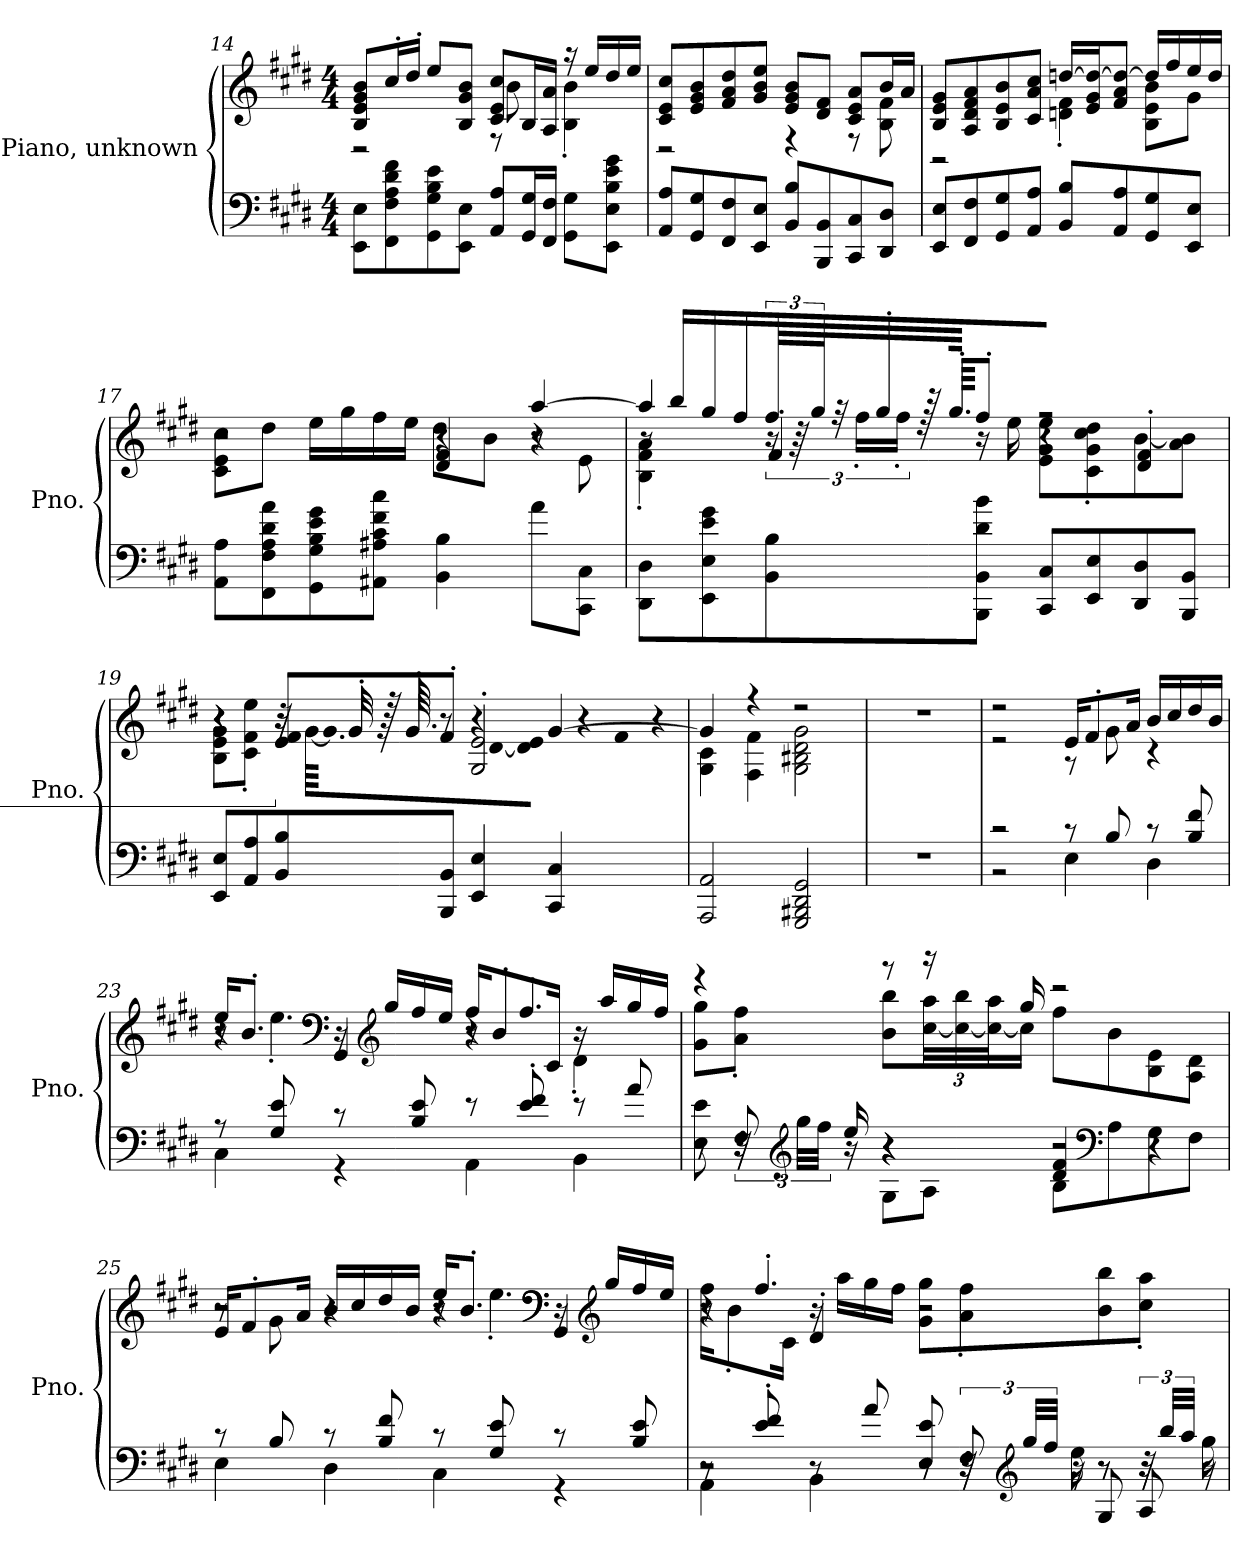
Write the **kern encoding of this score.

**kern	**kern
*part1	*part1
*staff2	*staff1
*I"Piano, unknown	*
*I'Pno.	*
!!LO:PB:g=z
*clefF4	*clefG2
*k[f#c#g#d#]	*k[f#c#g#d#]
*M4/4	*M4/4
=14	=14
*	*^
8EE\ 8E\L	8B/ 8e/ 8g#/ 8b/L	2r
8FF#\ 8F#\ 8A\ 8d#\ 8f#\	16cc#'/L	.
.	16dd#'/JJ	.
8GG#\ 8G#\ 8B\ 8e\	8ee/L	.
8EE\ 8E\J	8B/ 8g#/ 8b/J	.
8AA/ 8A/L	8c#/ 8e/ 8cc#/L	8r
16GG#/ 16G#/L	16B/L	8b\
16FF#/ 16F#/JJ	16A/ 16a/JJ	.
8GG#\ 8G#\L	16r	4B\' 4b\'
.	16ee/LL	.
8EE\ 8E\ 8B\ 8e\ 8g#\J	16dd#/	.
.	16ee/JJ	.
=15	=15	=15
8AA/ 8A/L	8c#/ 8e/ 8cc#/L	2r
8GG#/ 8G#/	8e/ 8g#/ 8b/	.
8FF#/ 8F#/	8f#/ 8a/ 8dd#/	.
8EE/ 8E/J	8g#/ 8b/ 8ee/J	.
8BB/ 8B/L	8e/ 8g#/ 8b/L	4r
8BBB/ 8BB/	8d#/ 8f#/J	.
8CC#/ 8C#/	8c#/ 8e/ 8a/L	8r
8DD#/ 8D#/J	16b/L	8B\ 8f#\
.	16a/JJ	.
=16	=16	=16
8EE/ 8E/L	8B/ 8e/ 8g#/L	2r
8FF#/ 8F#/	8A/ 8d#/ 8f#/ 8a/	.
8GG#/ 8G#/	8B/ 8e/ 8b/	.
8AA/ 8A/J	8c#/ 8a/ 8cc#/J	.
8BB/ 8B/L	[16ddn/LL	4dn\' 4f#\'
.	16e/ 16g#/ 16dd/_J	.
8AA/ 8A/	8f#/ 8a/ 8dd/_J	.
8GG#/ 8G#/	16dd/LL]	8B\ 8e\ 8b\L
.	16ff#/	.
8EE/ 8E/J	16ee/	8g#\J
.	16dd/JJ	.
!!LO:LB:g=z
=17	=17	=17
*	*	*^
8AA\ 8A\L	2r	8c#\ 8e\ 8cc#\L	2r
8FF#\ 8F#\ 8A\ 8d#\ 8a\	.	8dd#\J	.
8GG#\ 8G#\ 8B\ 8e\ 8g#\	.	16ee\LL	.
.	.	16gg#\	.
8AA#X\ 8A#X\ 8c#\ 8f#\ 8cc#\J	.	16ff#\	.
.	.	16ee\JJ	.
4BB\ 4B\	4d#/ 4f#/	8dd#\L	4r
.	.	8b\J	.
8a\L	4r	8r	[4aa/
8CC#\ 8C#\J	.	8e\	.
=18	=18	=18	=18
8DD#\ 8D#\L	16r	4B\' 4f#\' 4a\'	4aa/]
.	16bb/LL	.	.
8EE\ 8E\ 8e\ 8g#\	16gg#/	.	.
.	16ff#/	.	.
8BB\ 8B\	96ff#/JJkk	24r	4f#'/
.	96r	.	.
.	96gg#/	.	.
.	32r	.	.
.	.	24ff#'\LL	.
.	32gg#'/	.	.
.	.	24ff#'\JJ	.
.	128r	.	.
.	64.gg#'/KKKL	.	.
8BBB\ 8BB\ 8d#\ 8b\J	8ff#'/J	16r	.
.	.	16ee\	.
8CC#/ 8C#/L	2r	8e\ 8g#\ 8ee\L	4r
8EE/ 8E/	.	8c#\' 8g#\' 8cc#\' 8dd#\'	.
8DD#/ 8D#/	.	[8b\	4d#/' 4f#/'
8BBB/ 8BB/J	.	8a\ 8b\]J	.
!!LO:LB:g=z	!!	!!
=19	=19	=19	=19
8EE/ 8E/L	4r	8B\ 8e\ 8g#\L	4r
8AA/ 8A/	.	8c#\' 8f#\' 8ee\'J	.
8BB/ 8B/	16r	48r	8e/ 8f#/L
.	.	[96g#\KKLL	.
.	.	16.g#\]	.
.	32g#'/	.	.
.	128r	.	.
.	64.g#'/	.	.
8BBB/ 8BB/J	8r	[16d#\	8f#'/J
.	.	16d#\] 16e\JJ	.
4EE/ 4E/	4r	8r	2G#/' 2e/'
.	.	8f#\	.
4CC#/ 4C#/	[4g#/	4r	.
*	*	*v	*v
=20	=20	=20
2AAA/ 2AA/	4g#/]	4G#\ 4c#\
.	4r	4F#\ 4f#\
2GGG#/ 2BBB#X/ 2DD#/ 2GG#/	2r	2G#\ 2B#X\ 2d#\ 2g#\
*	*v	*v
=21	=21
1r	1r
=22	=22
*^	*^
2r	2r	2r	2r
8r	4E\	16e/KL	8r
.	.	8f#'/	.
8B/	.	.	8g#\
.	.	16a/Jk	.
8r	4D#\	16b/LL	4r
.	.	16cc#/	.
8B/ 8f#/	.	16dd#/	.
.	.	16b/JJ	.
!!LO:LB:g=z
=23	=23	=23	=23
*	*	*	*^
8r	4C#\	16ee/KL	8r	4r
.	.	8.b'/J	.	.
8G#/ 8e/	.	.	4.ee'\	.
*	*	*clefF4	*	*
8r	4r	16r	.	4GG#/
*	*	*clefG2	*	*
.	.	16gg#/LL	.	.
8B/ 8e/	.	16ff#/	.	.
.	.	16ee/JJ	.	.
8r	4AA\	16ff#/KL	4r	8r
.	.	8b'/	.	.
8e/' 8f#/'	.	.	.	4.ff#'/
.	.	16c#/Jk	.	.
8r	4BB\	16r	4d#'\	.
.	.	16aa/LL	.	.
8a/	.	16gg#/	.	.
.	.	16ff#/JJ	.	.
*	*	*	*v	*v
=24	=24	=24	=24
*	*^	*	*
8r	8E\ 8e\	8r	4r	8g#\ 8gg#\L
16r	48r	8F#/	.	8a\' 8ff#\'J
*clefG2	*	*	*	*
.	48gg#\LLL	.	.	.
.	48ff#\JJJ	.	.	.
16ee/	16r	.	.	.
4r	8G#\L	4r	8r	8b\ 8bb\L
*	*	*	*	*Xbrackettup
.	8A\J	.	16r	[48cc#\ 48aa\LL
.	.	.	.	48cc#\_ 48bb\
.	.	.	.	48cc#\_ 48aa\J
.	.	.	16gg#/	16cc#\JJ]
4d#/ 4f#/	8B\L	2r	2r	8ff#\L
*clefF4	*	*	*	*
.	8A\	.	.	8b\
4r	8G#\	.	.	8B\ 8e\
.	8F#\J	.	.	8A\ 8d#\J
*	*v	*v	*	*
!!LO:LB:g=z
=25	=25	=25	=25
*	*	*	*^
8r	4E\	16e/KL	8r	2r
.	.	8f#'/	.	.
8B/	.	.	8g#\	.
.	.	16a/Jk	.	.
8r	4D#\	16b/LL	4r	.
.	.	16cc#/	.	.
8B/ 8f#/	.	16dd#/	.	.
.	.	16b/JJ	.	.
8r	4C#\	16ee/KL	8r	4r
.	.	8.b'/J	.	.
8G#/ 8e/	.	.	4.ee'\	.
*	*	*clefF4	*	*
8r	4r	16r	.	4GG#/
*	*	*clefG2	*	*
.	.	16gg#/LL	.	.
8B/ 8e/	.	16ff#/	.	.
.	.	16ee/JJ	.	.
=26	=26	=26	=26	=26
*	*^	*	*	*
8r	4AA\	2r	8r	16ff#\KL	4r
.	.	.	.	8b'\	.
8e/' 8f#/'	.	.	4.ff#'/	.	.
.	.	.	.	16c#\Jk	.
8r	4BB\	.	.	16r	4d#'/
.	.	.	.	16aa\LL	.
8a/	.	.	.	16gg#\	.
.	.	.	.	16ff#\JJ	.
8E/ 8e/	8r	8r	2r	8g#\ 8gg#\L	2r
48r	16r	8F#/	.	8a\' 8ff#\'	.
*clefG2	*	*	*	*	*
48gg#/LLL	.	.	.	.	.
48ff#/JJJ	.	.	.	.	.
16r	16ee\	.	.	.	.
8G#/	8r	8r	.	8b\ 8bb\	.
48r	16r	8A/	.	8cc#\' 8aa\'J	.
48bb/LLL	.	.	.	.	.
48aa/JJJ	.	.	.	.	.
16r	16gg#\	.	.	.	.
*v	*v	*v	*	*	*
*	*v	*v	*v
=	=
*-	*-
